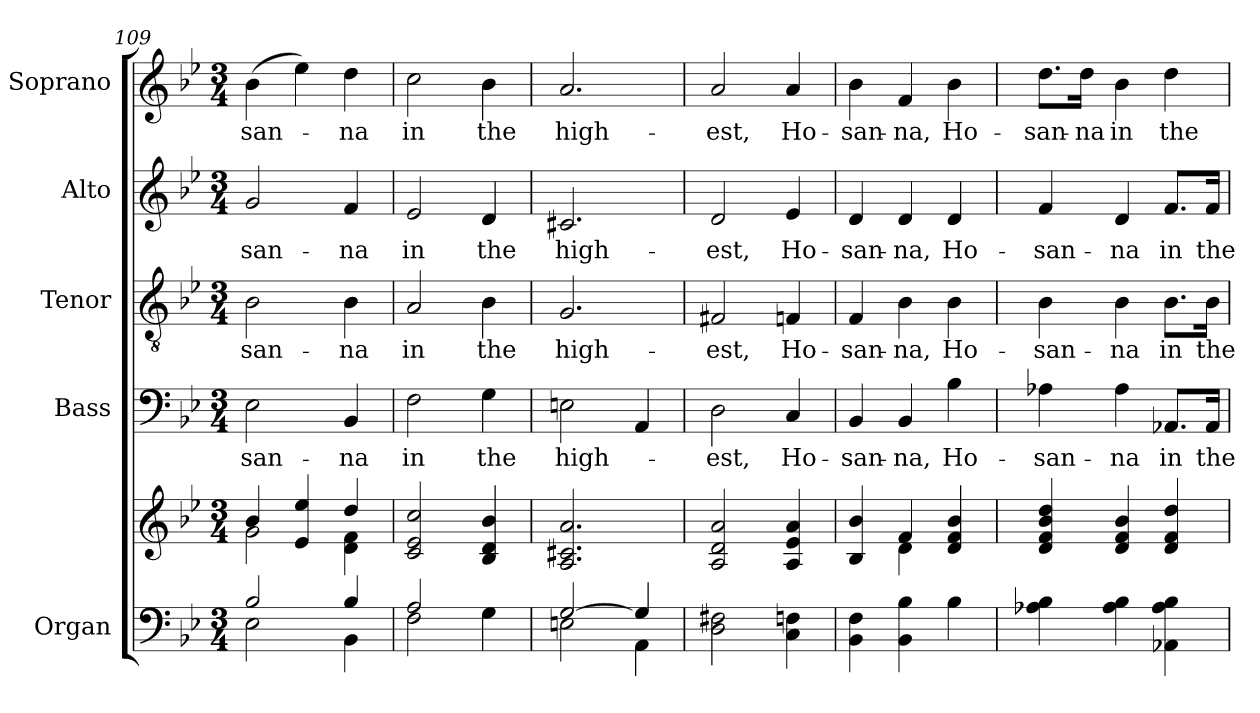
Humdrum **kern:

**kern	**kern	**kern	**text	**kern	**text	**kern	**text	**kern	**text
*part5	*part5	*part4	*part4	*part3	*part3	*part2	*part2	*part1	*part1
*staff6	*staff5	*staff4	*staff4	*staff3	*staff3	*staff2	*staff2	*staff1	*staff1
*I"Organ	*	*I"Bass	*	*I"Tenor	*	*I"Alto	*	*I"Soprano	*
*I'Org.	*	*I'B.	*	*I'T.	*	*I'A.	*	*I'S.	*
*clefF4	*clefG2	*clefF4	*	*clefGv2	*	*clefG2	*	*clefG2	*
*	*	*	*	*ITrd7c12	*	*	*	*	*
*k[b-e-]	*k[b-e-]	*k[b-e-]	*	*k[b-e-]	*	*k[b-e-]	*	*k[b-e-]	*
*B-:	*B-:	*B-:	*	*B-:	*	*B-:	*	*B-:	*
*M3/4	*M3/4	*M3/4	*	*M3/4	*	*M3/4	*	*M3/4	*
=109	=109	=109	=109	=109	=109	=109	=109	=109	=109
*^	*^	*	*	*	*	*	*	*	*
!	!	!	!	!	!LO:LY:b:color=#000000	!	!	!	!	!	!
!	!	!	!	!	!	!	!LO:LY:b:color=#000000	!	!	!	!
!	!	!	!	!	!	!	!	!	!LO:LY:b:color=#000000	!	!
!	!	!	!	!	!	!	!	!	!	!	!LO:LY:b:color=#000000
2B-i/	2E-i\	4b-i/	2gi\	2E-i\	-san-	2BB-i\	-san-	2gi/	-san-	(4b-i\	-san-
.	.	4e-i/ 4ee-i	.	.	.	.	.	.	.	4ee-i\)	.
!	!	!	!	!	!LO:LY:b:color=#000000	!	!	!	!	!	!
!	!	!	!	!	!	!	!LO:LY:b:color=#000000	!	!	!	!
!	!	!	!	!	!	!	!	!	!LO:LY:b:color=#000000	!	!
!	!	!	!	!	!	!	!	!	!	!	!LO:LY:b:color=#000000
4B-i/	4BB-i\	4ddi/	4di\ 4fi	4BB-i/	-na	4BB-i\	-na	4fi/	-na	4ddi\	-na
*	*	*v	*v	*	*	*	*	*	*	*	*
=110	=110	=110	=110	=110	=110	=110	=110	=110	=110	=110
*	*	*^	*	*	*	*	*	*	*	*
!	!	!	!	!	!LO:LY:b:color=#000000	!	!	!	!	!	!
*	*	*v	*v	*	*	*	*	*	*	*	*
*	*	*^	*	*	*	*	*	*	*	*
!	!	!	!	!	!	!	!LO:LY:b:color=#000000	!	!	!	!
*	*	*v	*v	*	*	*	*	*	*	*	*
*	*	*^	*	*	*	*	*	*	*	*
!	!	!	!	!	!	!	!	!	!LO:LY:b:color=#000000	!	!
*	*	*v	*v	*	*	*	*	*	*	*	*
*	*	*^	*	*	*	*	*	*	*	*
!	!	!	!	!	!	!	!	!	!	!	!LO:LY:b:color=#000000
*	*	*v	*v	*	*	*	*	*	*	*	*
2Ai/	2Fi\	2ci/ 2e-i 2cci	2Fi\	in	2AAi/	in	2e-i/	in	2cci\	in
!	!	!	!	!LO:LY:b:color=#000000	!	!	!	!	!	!
!	!	!	!	!	!	!LO:LY:b:color=#000000	!	!	!	!
!	!	!	!	!	!	!	!	!LO:LY:b:color=#000000	!	!
!	!	!	!	!	!	!	!	!	!	!LO:LY:b:color=#000000
4ryy	4Gi\	4B-i/ 4di 4b-i	4Gi\	the	4BB-i\	the	4di/	the	4b-i\	the
=111	=111	=111	=111	=111	=111	=111	=111	=111	=111	=111
!	!	!	!	!LO:LY:b:color=#000000	!	!	!	!	!	!
!	!	!	!	!	!	!LO:LY:b:color=#000000	!	!	!	!
!	!	!	!	!	!	!	!	!LO:LY:b:color=#000000	!	!
!	!	!	!	!	!	!	!	!	!	!LO:LY:b:color=#000000
[>2Gi/	2Eni\	2.Ai/ 2.c#Xi 2.ai	2Eni\	high-	2.GGi/	high-	2.c#Xi/	high-	2.ai/	high-
4Gi/]	4AAi\	.	4AAi/	.	.	.	.	.	.	.
*v	*v	*	*	*	*	*	*	*	*	*
=112	=112	=112	=112	=112	=112	=112	=112	=112	=112
*^	*	*	*	*	*	*	*	*	*
!	!	!	!	!LO:LY:b:color=#000000	!	!	!	!	!	!
*v	*v	*	*	*	*	*	*	*	*	*
*^	*	*	*	*	*	*	*	*	*
!	!	!	!	!	!	!LO:LY:b:color=#000000	!	!	!	!
*v	*v	*	*	*	*	*	*	*	*	*
*^	*	*	*	*	*	*	*	*	*
!	!	!	!	!	!	!	!	!LO:LY:b:color=#000000	!	!
*v	*v	*	*	*	*	*	*	*	*	*
*^	*	*	*	*	*	*	*	*	*
!	!	!	!	!	!	!	!	!	!	!LO:LY:b:color=#000000
*v	*v	*	*	*	*	*	*	*	*	*
2Di\ 2F#Xi	2Ai/ 2di 2ai	2Di\	-est,	2FF#Xi/	-est,	2di/	-est,	2ai/	-est,
!	!	!	!LO:LY:b:color=#000000	!	!	!	!	!	!
!	!	!	!	!	!LO:LY:b:color=#000000	!	!	!	!
!	!	!	!	!	!	!	!LO:LY:b:color=#000000	!	!
!	!	!	!	!	!	!	!	!	!LO:LY:b:color=#000000
4Ci\ 4Fni	4Ai/ 4e-i 4ai	4Ci/	Ho-	4FFni/	Ho-	4e-i/	Ho-	4ai/	Ho-
!!LO:PB:g=z
=113	=113	=113	=113	=113	=113	=113	=113	=113	=113
*	*^	*	*	*	*	*	*	*	*
!	!	!	!	!LO:LY:b:color=#000000	!	!	!	!	!	!
!	!	!	!	!	!	!LO:LY:b:color=#000000	!	!	!	!
!	!	!	!	!	!	!	!	!LO:LY:b:color=#000000	!	!
!	!	!	!	!	!	!	!	!	!	!LO:LY:b:color=#000000
4BB-i\ 4Fi	4B-i/ 4b-i	4ryy	4BB-i/	-san-	4FFi/	-san-	4di/	-san-	4b-i\	-san-
!	!	!	!	!LO:LY:b:color=#000000	!	!	!	!	!	!
!	!	!	!	!	!	!LO:LY:b:color=#000000	!	!	!	!
!	!	!	!	!	!	!	!	!LO:LY:b:color=#000000	!	!
!	!	!	!	!	!	!	!	!	!	!LO:LY:b:color=#000000
4BB-i\ 4B-i	4fi/	4di\	4BB-i/	-na,	4BB-i\	-na,	4di/	-na,	4fi/	-na,
!	!	!	!	!LO:LY:b:color=#000000	!	!	!	!	!	!
!	!	!	!	!	!	!LO:LY:b:color=#000000	!	!	!	!
!	!	!	!	!	!	!	!	!LO:LY:b:color=#000000	!	!
!	!	!	!	!	!	!	!	!	!	!LO:LY:b:color=#000000
4B-i\	4di/ 4fi 4b-i	4ryy	4B-i\	Ho-	4BB-i\	Ho-	4di/	Ho-	4b-i\	Ho-
*	*v	*v	*	*	*	*	*	*	*	*
=114	=114	=114	=114	=114	=114	=114	=114	=114	=114
*	*^	*	*	*	*	*	*	*	*
!	!	!	!	!LO:LY:b:color=#000000	!	!	!	!	!	!
*	*v	*v	*	*	*	*	*	*	*	*
*	*^	*	*	*	*	*	*	*	*
!	!	!	!	!	!	!LO:LY:b:color=#000000	!	!	!	!
*	*v	*v	*	*	*	*	*	*	*	*
*	*^	*	*	*	*	*	*	*	*
!	!	!	!	!	!	!	!	!LO:LY:b:color=#000000	!	!
*	*v	*v	*	*	*	*	*	*	*	*
*	*^	*	*	*	*	*	*	*	*
!	!	!	!	!	!	!	!	!	!	!LO:LY:b:color=#000000
*	*v	*v	*	*	*	*	*	*	*	*
4A-Xi\ 4B-i	4di/ 4fi 4b-i 4ddi	4A-Xi\	-san-	4BB-i\	-san-	4fi/	-san-	8.ddi\L	-san-
!	!	!	!	!	!	!	!	!	!LO:LY:b:color=#000000
.	.	.	.	.	.	.	.	16ddi\Jk	-na
!	!	!	!LO:LY:b:color=#000000	!	!	!	!	!	!
!	!	!	!	!	!LO:LY:b:color=#000000	!	!	!	!
!	!	!	!	!	!	!	!LO:LY:b:color=#000000	!	!
!	!	!	!	!	!	!	!	!	!LO:LY:b:color=#000000
4A-i\ 4B-i	4di/ 4fi 4b-i	4A-i\	-na	4BB-i\	-na	4di/	-na	4b-i\	in
!	!	!	!LO:LY:b:color=#000000	!	!	!	!	!	!
!	!	!	!	!	!LO:LY:b:color=#000000	!	!	!	!
!	!	!	!	!	!	!	!LO:LY:b:color=#000000	!	!
!	!	!	!	!	!	!	!	!	!LO:LY:b:color=#000000
4AA-Xi\ 4A-i 4B-i	4di/ 4fi 4ddi	8.AA-Xi/L	in	8.BB-i\L	in	8.fi/L	in	4ddi\	the
!	!	!	!LO:LY:b:color=#000000	!	!	!	!	!	!
!	!	!	!	!	!LO:LY:b:color=#000000	!	!	!	!
!	!	!	!	!	!	!	!LO:LY:b:color=#000000	!	!
.	.	16AA-i/Jk	the	16BB-i\Jk	the	16fi/Jk	the	.	.
=	=	=	=	=	=	=	=	=	=
*-	*-	*-	*-	*-	*-	*-	*-	*-	*-
